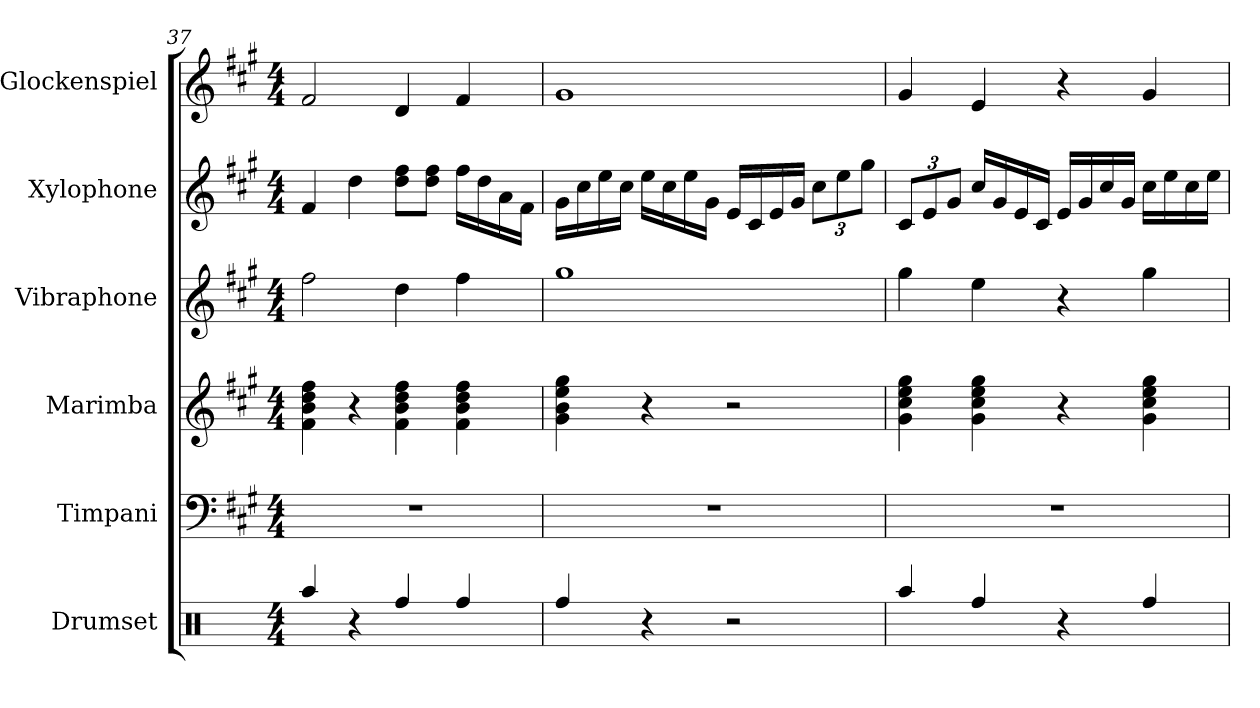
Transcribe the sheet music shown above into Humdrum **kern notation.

**kern	**kern	**kern	**kern	**kern	**kern
*part6	*part5	*part4	*part3	*part2	*part1
*staff6	*staff5	*staff4	*staff3	*staff2	*staff1
*I"Drumset	*I"Timpani	*I"Marimba	*I"Vibraphone	*I"Xylophone	*I"Glockenspiel
*I'Drs.	*I'Timp.	*I'Mrm.	*I'Vib.	*I'Xyl.	*I'Glk.
*clefX	*clefF4	*clefG2	*clefG2	*clefG2	*clefG2
*	*	*	*	*ITrd-7c-12	*ITrd-14c-24
*k[]	*k[f#c#g#]	*k[f#c#g#]	*k[f#c#g#]	*k[f#c#g#]	*k[f#c#g#]
*M4/4	*M4/4	*M4/4	*M4/4	*M4/4	*M4/4
=37	=37	=37	=37	=37	=37
4Raa/	1r	4f#\ 4b\ 4dd\ 4ff#\	2ff#\	4ff#/	2fff#/
4r	.	4r	.	4ddd\	.
4Rff/	.	4f#\ 4b\ 4dd\ 4ff#\	4dd\	8ddd\ 8fff#\L	4ddd/
.	.	.	.	8ddd\ 8fff#\J	.
4Rff/	.	4f#\ 4b\ 4dd\ 4ff#\	4ff#\	16fff#\LL	4fff#/
.	.	.	.	16ddd\	.
.	.	.	.	16aa\	.
.	.	.	.	16ff#\JJ	.
=38	=38	=38	=38	=38	=38
4Rff/	1r	4g#\ 4b\ 4ee\ 4gg#\	1gg#	16gg#\LL	1ggg#
.	.	.	.	16ccc#\	.
.	.	.	.	16eee\	.
.	.	.	.	16ccc#\JJ	.
4r	.	4r	.	16eee\LL	.
.	.	.	.	16ccc#\	.
.	.	.	.	16eee\	.
.	.	.	.	16gg#\JJ	.
2r	.	2r	.	16ee/LL	.
.	.	.	.	16cc#/	.
.	.	.	.	16ee/	.
.	.	.	.	16gg#/JJ	.
*	*	*	*	*Xbrackettup	*
.	.	.	.	12ccc#\L	.
.	.	.	.	12eee\	.
.	.	.	.	12ggg#\J	.
!!LO:PB:g=z
=39	=39	=39	=39	=39	=39
4Raa/	1r	4g#\ 4cc#\ 4ee\ 4gg#\	4gg#\	12cc#/L	4ggg#/
.	.	.	.	12ee/	.
.	.	.	.	12gg#/J	.
4Rff/	.	4g#\ 4cc#\ 4ee\ 4gg#\	4ee\	16ccc#/LL	4eee/
.	.	.	.	16gg#/	.
.	.	.	.	16ee/	.
.	.	.	.	16cc#/JJ	.
4r	.	4r	4r	16ee/LL	4r
.	.	.	.	16gg#/	.
.	.	.	.	16ccc#/	.
.	.	.	.	16gg#/JJ	.
4Rff/	.	4g#\ 4cc#\ 4ee\ 4gg#\	4gg#\	16ccc#\LL	4ggg#/
.	.	.	.	16eee\	.
.	.	.	.	16ccc#\	.
.	.	.	.	16eee\JJ	.
=	=	=	=	=	=
*-	*-	*-	*-	*-	*-
